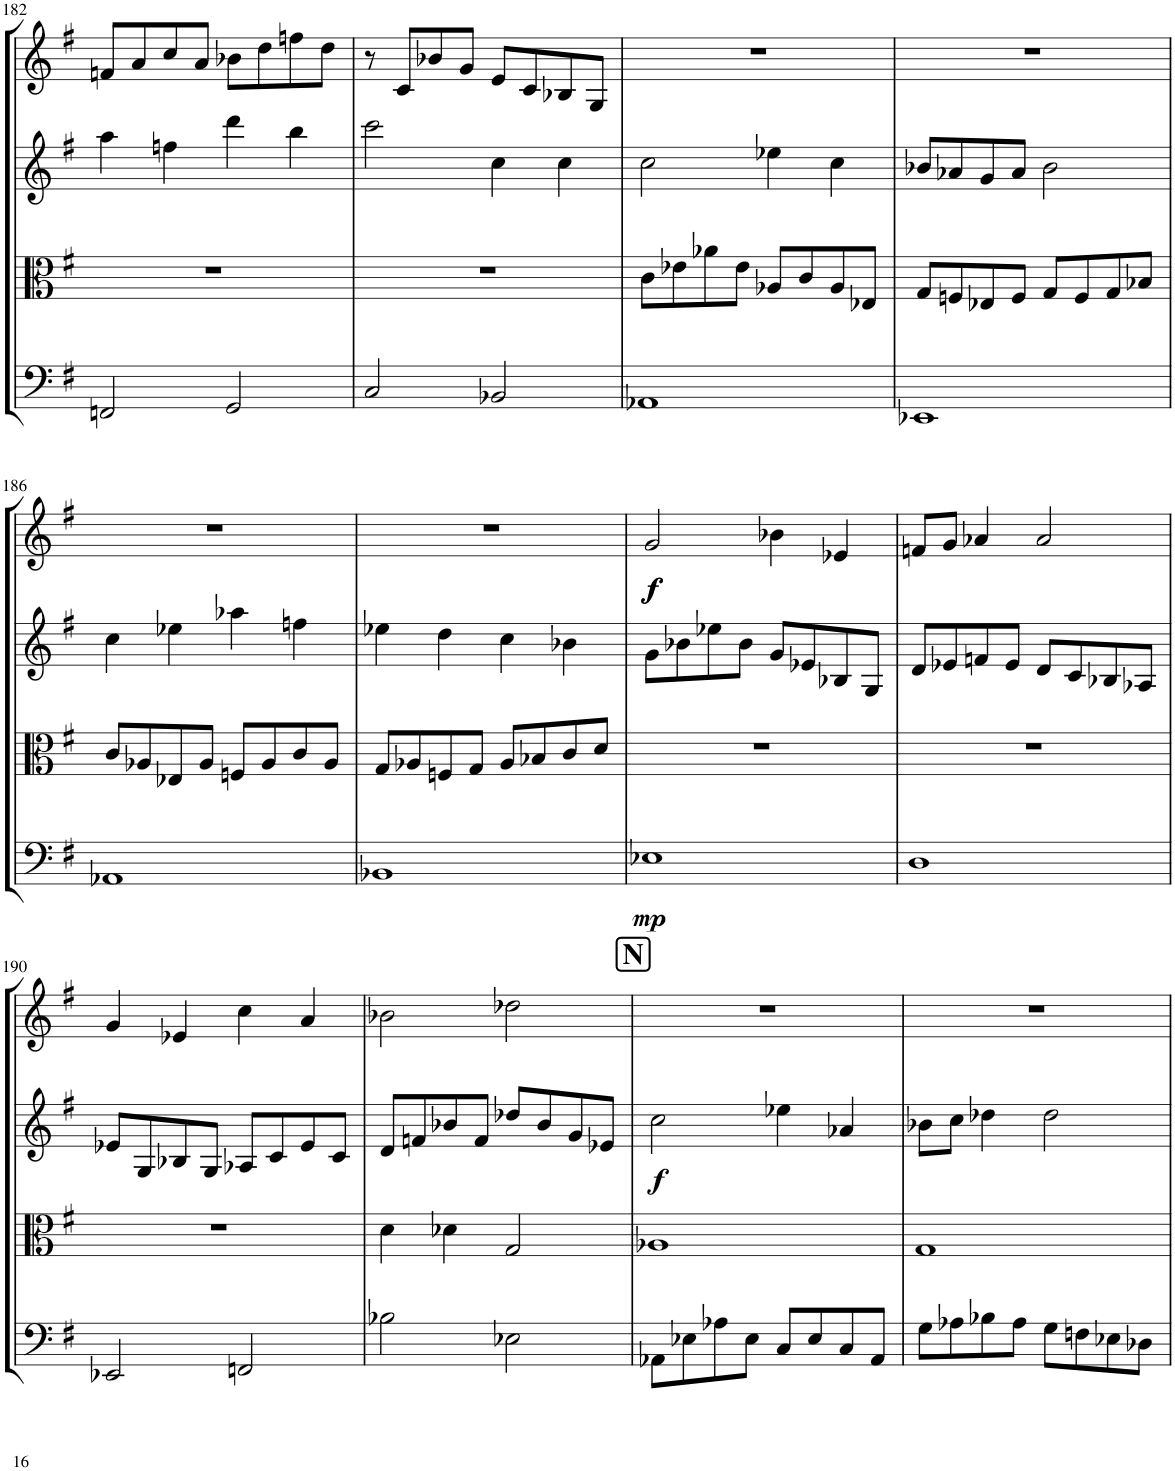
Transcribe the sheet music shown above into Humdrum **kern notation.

**kern	**dynam	**kern	**kern	**dynam	**kern	**dynam
*part4	*part4	*part3	*part2	*part2	*part1	*part1
*staff4	*staff4	*staff3	*staff2	*staff2	*staff1	*staff1
*I"Violoncello	*	*I"Viola	*I"Violin II	*	*I"Violin I	*
*I'Vc	*	*I'Vla	*I'Vln	*	*I'Vln	*
!!LO:PB:g=z
*clefF4	*	*clefC3	*clefG2	*	*clefG2	*
*k[f#]	*	*k[f#]	*k[f#]	*	*k[f#]	*
*M4/4	*	*M4/4	*M4/4	*	*M4/4	*
=182	=182	=182	=182	=182	=182	=182
2FFn/	.	1r	4aa\	.	8fn/L	.
.	.	.	.	.	8a/	.
.	.	.	4ffn\	.	8cc/	.
.	.	.	.	.	8a/J	.
2GG/	.	.	4ddd\	.	8b-X\L	.
.	.	.	.	.	8dd\	.
.	.	.	4bb\	.	8ffn\	.
.	.	.	.	.	8dd\J	.
=183	=183	=183	=183	=183	=183	=183
2C/	.	1r	2ccc\	.	8r	.
.	.	.	.	.	8c/L	.
.	.	.	.	.	8b-X/	.
.	.	.	.	.	8g/J	.
2BB-X/	.	.	4cc\	.	8e/L	.
.	.	.	.	.	8c/	.
.	.	.	4cc\	.	8B-X/	.
.	.	.	.	.	8G/J	.
=184	=184	=184	=184	=184	=184	=184
1AA-X	.	8c\L	2cc\	.	1r	.
.	.	8e-X\	.	.	.	.
.	.	8a-X\	.	.	.	.
.	.	8e-\J	.	.	.	.
.	.	8A-X/L	4ee-X\	.	.	.
.	.	8c/	.	.	.	.
.	.	8A-/	4cc\	.	.	.
.	.	8E-X/J	.	.	.	.
=185	=185	=185	=185	=185	=185	=185
1EE-X	.	8G/L	8b-X/L	.	1r	.
.	.	8Fn/	8a-X/	.	.	.
.	.	8E-X/	8g/	.	.	.
.	.	8F/J	8a-/J	.	.	.
.	.	8G/L	2b-\	.	.	.
.	.	8F/	.	.	.	.
.	.	8G/	.	.	.	.
.	.	8B-X/J	.	.	.	.
!!LO:LB:g=z
=186	=186	=186	=186	=186	=186	=186
1AA-X	.	8c/L	4cc\	.	1r	.
.	.	8A-X/	.	.	.	.
.	.	8E-X/	4ee-X\	.	.	.
.	.	8A-/J	.	.	.	.
.	.	8Fn/L	4aa-X\	.	.	.
.	.	8A-/	.	.	.	.
.	.	8c/	4ffn\	.	.	.
.	.	8A-/J	.	.	.	.
=187	=187	=187	=187	=187	=187	=187
1BB-X	.	8G/L	4ee-X\	.	1r	.
.	.	8A-X/	.	.	.	.
.	.	8Fn/	4dd\	.	.	.
.	.	8G/J	.	.	.	.
.	.	8A-/L	4cc\	.	.	.
.	.	8B-X/	.	.	.	.
.	.	8c/	4b-X\	.	.	.
.	.	8d/J	.	.	.	.
=188	=188	=188	=188	=188	=188	=188
!	!LO:DY:b	!	!	!	!	!LO:DY:b
!	!	!	!	!	!	!LO:DY:n=1:b
1E-X	mp	1r	8g\L	.	2g/	f f
.	.	.	8b-X\	.	.	.
.	.	.	8ee-X\	.	.	.
.	.	.	8b-\J	.	.	.
.	.	.	8g/L	.	4b-X\	.
.	.	.	8e-X/	.	.	.
.	.	.	8B-X/	.	4e-X/	.
.	.	.	8G/J	.	.	.
=189	=189	=189	=189	=189	=189	=189
1D	.	1r	8d/L	.	8fn/L	.
.	.	.	8e-X/	.	8g/J	.
.	.	.	8fn/	.	4a-X/	.
.	.	.	8e-/J	.	.	.
.	.	.	8d/L	.	2a-/	.
.	.	.	8c/	.	.	.
.	.	.	8B-X/	.	.	.
.	.	.	8A-X/J	.	.	.
!!LO:LB:g=z
=190	=190	=190	=190	=190	=190	=190
2EE-X/	.	1r	8e-X/L	.	4g/	.
.	.	.	8G/	.	.	.
.	.	.	8B-X/	.	4e-X/	.
.	.	.	8G/J	.	.	.
2FFn/	.	.	8A-X/L	.	4cc\	.
.	.	.	8c/	.	.	.
.	.	.	8e-/	.	4a/	.
.	.	.	8c/J	.	.	.
=191	=191	=191	=191	=191	=191	=191
2B-X\	.	4d\	8d/L	.	2b-X\	.
.	.	.	8fn/	.	.	.
.	.	4d-X\	8b-X/	.	.	.
.	.	.	8f/J	.	.	.
2E-X\	.	2G/	8dd-X/L	.	2dd-X\	.
.	.	.	8b-/	.	.	.
.	.	.	8g/	.	.	.
.	.	.	8e-X/J	.	.	.
!!LO:REH:place=s1:a:B:cj:fs=14:t=N
=192	=192	=192	=192	=192	=192	=192
!	!	!	!	!LO:DY:b	!	!
8AA-X\L	.	1A-X	2cc\	f	1r	.
8E-X\	.	.	.	.	.	.
8A-X\	.	.	.	.	.	.
8E-\J	.	.	.	.	.	.
8C/L	.	.	4ee-X\	.	.	.
8E-/	.	.	.	.	.	.
8C/	.	.	4a-X/	.	.	.
8AA-/J	.	.	.	.	.	.
=193	=193	=193	=193	=193	=193	=193
8G\L	.	1G	8b-X\L	.	1r	.
8A-X\	.	.	8cc\J	.	.	.
8B-X\	.	.	4dd-X\	.	.	.
8A-\J	.	.	.	.	.	.
8G\L	.	.	2dd-\	.	.	.
8Fn\	.	.	.	.	.	.
8E-X\	.	.	.	.	.	.
8D-X\J	.	.	.	.	.	.
=	=	=	=	=	=	=
*-	*-	*-	*-	*-	*-	*-
